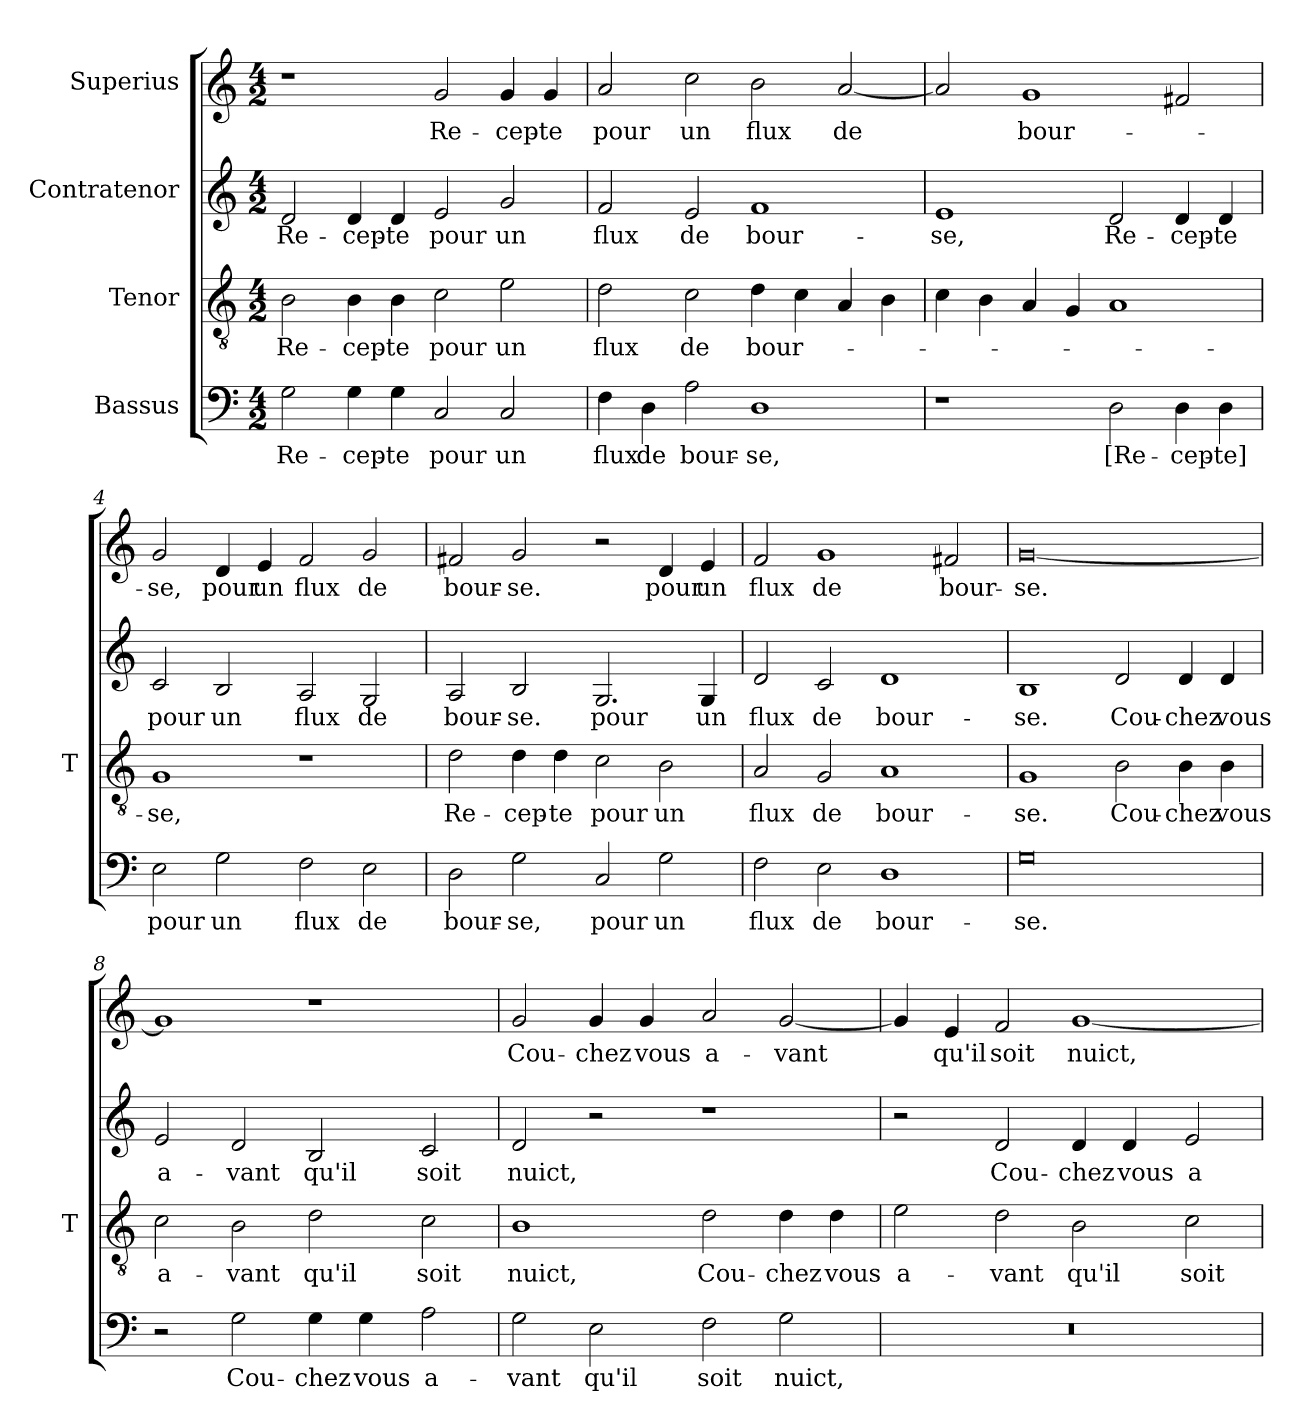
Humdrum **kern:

**kern	**text	**kern	**text	**kern	**text	**kern	**text
*part4	*part4	*part3	*part3	*part2	*part2	*part1	*part1
*staff4	*staff4	*staff3	*staff3	*staff2	*staff2	*staff1	*staff1
*I"Bassus	*	*I"Tenor	*	*I"Contratenor	*	*I"Superius	*
*	*	*I'T	*	*	*	*	*
*clefF4	*	*clefGv2	*	*clefG2	*	*clefG2	*
*k[]	*	*k[]	*	*k[]	*	*k[]	*
*M4/2	*	*M4/2	*	*M4/2	*	*M4/2	*
=1	=1	=1	=1	=1	=1	=1	=1
2G	Re-	2B	Re-	2d	Re-	1r	.
4G	cep-	4B	cep-	4d	cep-	.	.
4G	-te	4B	-te	4d	-te	.	.
2C	-pour	2c	-pour	2e	-pour	2g	Re-
2C	-un	2e	-un	2g	-un	4g	cep-
.	.	.	.	.	.	4g	-te
=2	=2	=2	=2	=2	=2	=2	=2
4F	-flux	2d	-flux	2f	-flux	2a	-pour
4D	-de	.	.	.	.	.	.
2A	bour-	2c	-de	2e	-de	2cc	-un
1D	-se,	4d	bour-	1f	bour-	2b	-flux
.	.	4c	.	.	.	.	.
.	.	4A	.	.	.	[2a	-de
.	.	4B	.	.	.	.	.
=3	=3	=3	=3	=3	=3	=3	=3
1r	.	4c	.	1e	-se,	2a]	.
.	.	4B	.	.	.	.	.
.	.	4A	.	.	.	1g	bour-
.	.	4G	.	.	.	.	.
2D	[Re-	1A	.	2d	Re-	.	.
4D	cep-	.	.	4d	cep-	2f#X	.
4D	-te]	.	.	4d	-te	.	.
=4	=4	=4	=4	=4	=4	=4	=4
2E	-pour	1G	-se,	2c	-pour	2g	-se,
2G	-un	.	.	2B	-un	4d	-pour
.	.	.	.	.	.	4e	-un
2F	-flux	1r	.	2A	-flux	2f	-flux
2E	-de	.	.	2G	-de	2g	-de
=5	=5	=5	=5	=5	=5	=5	=5
2D	bour-	2d	Re-	2A	bour-	2f#X	bour-
2G	-se,	4d	cep-	2B	-se.	2g	-se.
.	.	4d	-te	.	.	.	.
2C	-pour	2c	-pour	2.G	-pour	2r	.
2G	-un	2B	-un	.	.	4d	-pour
.	.	.	.	4G	-un	4e	-un
=6	=6	=6	=6	=6	=6	=6	=6
2F	-flux	2A	-flux	2d	-flux	2f	-flux
2E	-de	2G	-de	2c	-de	1g	-de
1D	bour-	1A	bour-	1d	bour-	.	.
.	.	.	.	.	.	2f#X	bour-
=7	=7	=7	=7	=7	=7	=7	=7
0G	-se.	1G	-se.	1B	-se.	[0g	-se.
.	.	2B	Cou-	2d	Cou-	.	.
.	.	4B	-chez	4d	-chez	.	.
.	.	4B	-vous	4d	-vous	.	.
=8	=8	=8	=8	=8	=8	=8	=8
2r	.	2c	a-	2e	a-	1g]	.
2G	Cou-	2B	-vant	2d	-vant	.	.
4G	-chez	2d	-qu'il	2B	-qu'il	1r	.
4G	-vous	.	.	.	.	.	.
2A	a-	2c	-soit	2c	-soit	.	.
=9	=9	=9	=9	=9	=9	=9	=9
2G	-vant	1B	-nuict,	2d	-nuict,	2g	Cou-
2E	-qu'il	.	.	2r	.	4g	-chez
.	.	.	.	.	.	4g	-vous
2F	-soit	2d	Cou-	1r	.	2a	a-
2G	-nuict,	4d	-chez	.	.	[2g	-vant
.	.	4d	-vous	.	.	.	.
=10	=10	=10	=10	=10	=10	=10	=10
0r	.	2e	a-	2r	.	4g]	.
.	.	.	.	.	.	4e	-qu'il
.	.	2d	-vant	2d	Cou-	2f	-soit
.	.	2B	-qu'il	4d	-chez	[1g	-nuict,
.	.	.	.	4d	-vous	.	.
.	.	2c	-soit	2e	a-	.	.
=	=	=	=	=	=	=	=
*-	*-	*-	*-	*-	*-	*-	*-
